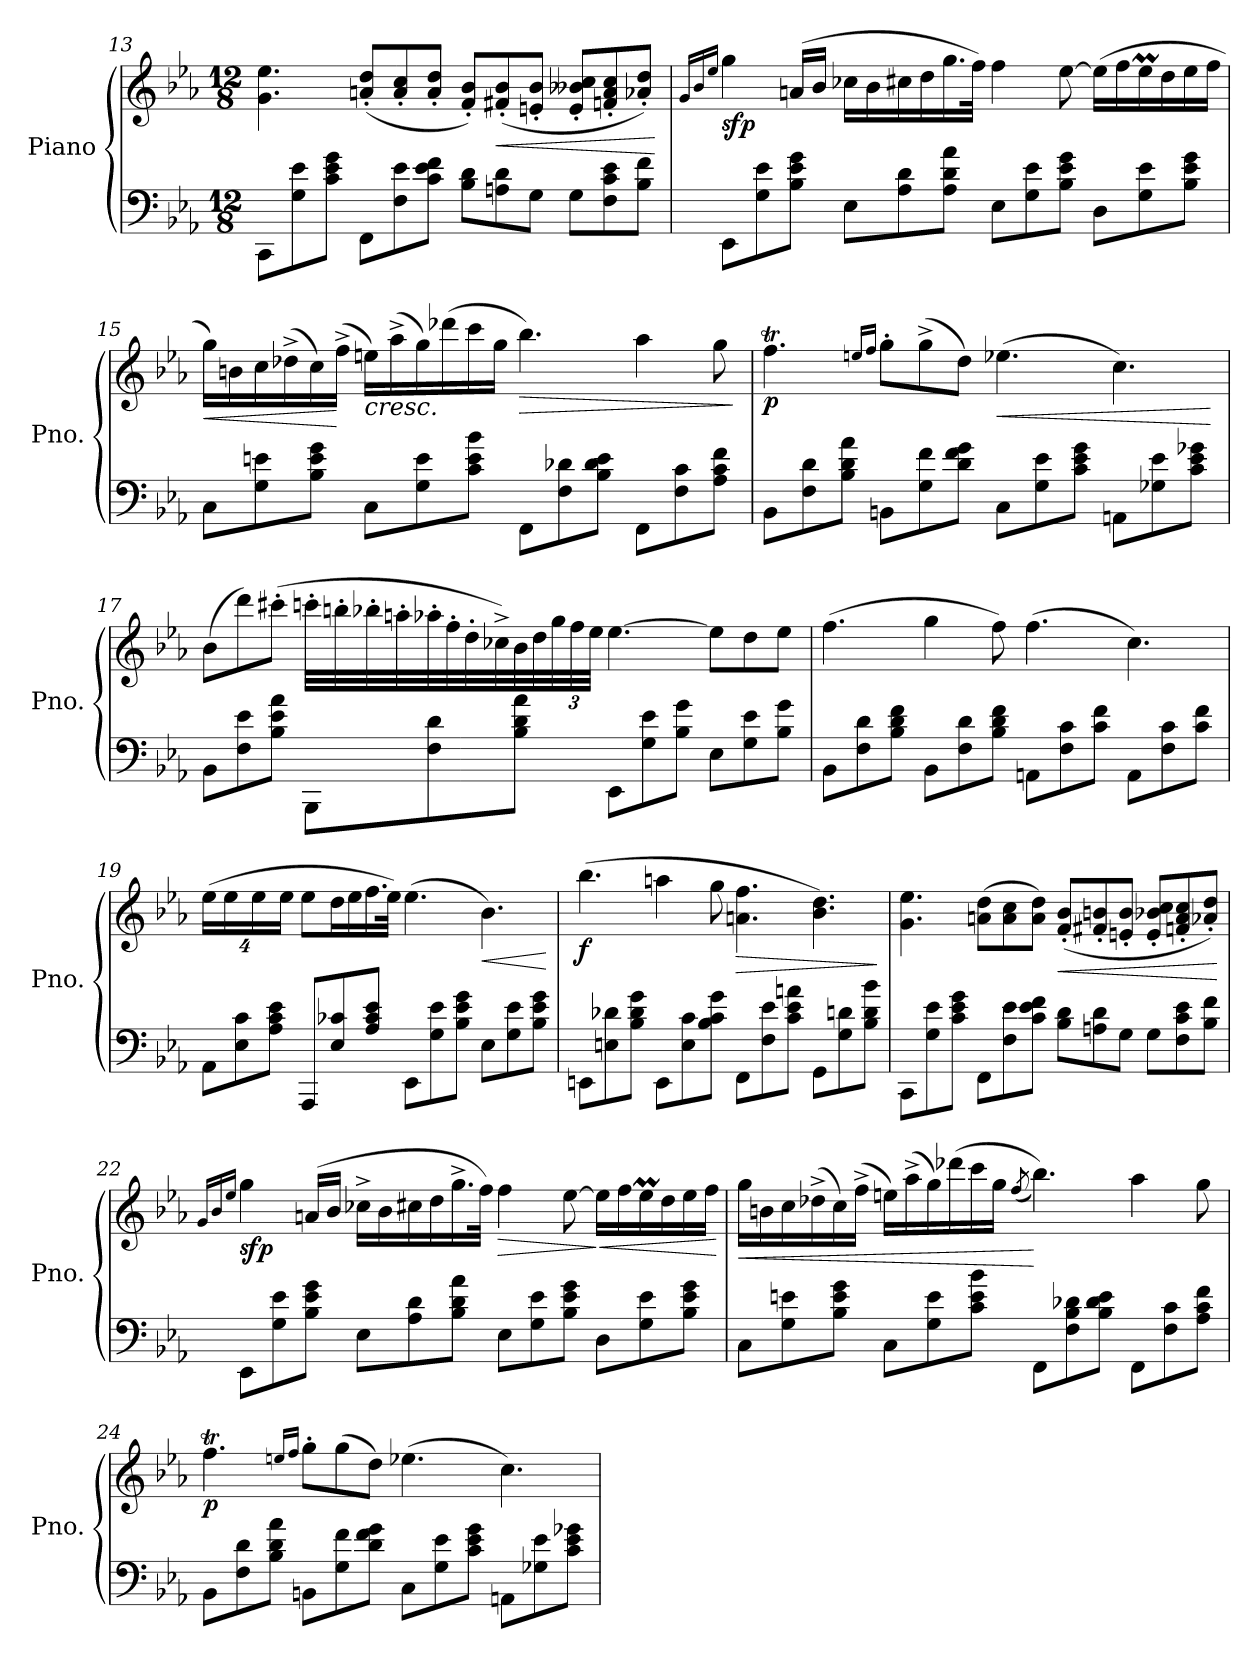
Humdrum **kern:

**kern	**kern	**dynam
*part1	*part1	*part1
*staff2	*staff1	*staff1/2
*I"Piano	*	*
*I'Pno.	*	*
*clefF4	*clefG2	*
*k[b-e-a-]	*k[b-e-a-]	*
*M12/8	*M12/8	*
=13	=13	=13
8CC\L	4.g\ 4.ee-\	.
8G\ 8e-\	.	.
8c\ 8e-\ 8g\J	.	.
8FF\L	(8an/' 8dd/'L	.
8F\ 8e-\	8a/' 8cc/'	.
8c\ 8e-\ 8f\J	8a/' 8dd/'J	.
8B-\ 8d\L	8f/' 8b-/'L)	.
!	!	!LO:HP:b
8An\ 8d\	(8f#X/' 8b-/'	<
8G\J	8en/' 8b-/'J	.
8G\L	8e/' 8b--X/' 8cc/'L	.
8F\ 8c\ 8e-\	8fn/' 8a/' 8cc/'	.
8B-\ 8f\J	8a-X/' 8dd/'J)	.
.	.	[
=14	=14	=14
.	16qg/LL	.
.	16qb-/	.
.	16qee-/JJ	.
!	!	!LO:DY:b
8EE-\L	4gg\	sfp
8G\ 8e-\	.	.
8B-\ 8e-\ 8g\J	(16an/LL	.
.	16b-/JJ	.
8E-\L	16cc-X\LL	.
.	16b-\	.
8A-\ 8d\	16cc#X\	.
.	16dd\	.
8A-\ 8d\ 8a-\J	16.gg\	.
.	32ff\JJk)	.
8E-\L	4ff\	.
8G\ 8e-\	.	.
8B-\ 8e-\ 8g\J	[8ee-\	.
8D\L	(16ee-\LL]	.
.	16ff\	.
8G\ 8e-\	16ee-M\	.
.	16dd\	.
8B-\ 8e-\ 8g\J	16ee-\	.
.	16ff\JJ	.
=15	=15	=15
!	!	!LO:HP:b
8C\L	16gg\LL)	<
.	16bn\	.
8G\ 8en\	16cc\	.
.	(16dd-X^\	.
8B-\ 8e\ 8g\J	16cc\)	.
.	(16ff^\JJ	[
!	!	!LO:HP:b
8C\L	16een\LL)	<
.	(16aa-^\	.
8G\ 8e\	16gg\)	.
.	(16ddd-X\	.
8c\ 8e\ 8b-\J	16ccc\	.
.	16gg\JJ	.
!	!	!LO:HP:b
8FF\L	4.bb-\)	>
8F\ 8d-X\	.	.
8B-\ 8d-\ 8e\J	.	.
8FF\L	4aa-\	.
8F\ 8c\	.	.
8A-\ 8c\ 8f\J	8gg\	.
.	.	[ ]
=16	=16	=16
!	!	!LO:DY:b
8BB-\L	4.ffT\	p
8F\ 8d\	.	.
8B-\ 8d\ 8a-\J	.	.
.	16qeen/LL	.
.	16qff/JJ	.
8BBn\L	8gg'\L	.
8G\ 8f\	(8gg^\	.
8d\ 8f\ 8g\J	8dd\J)	.
!	!	!LO:HP:b
8C\L	(4.ee-X\	<
8G\ 8e-\	.	.
8c\ 8e-\ 8g\J	.	.
8AAn\L	4.cc\)	.
8G-X\ 8e-\	.	.
8c\ 8e-\ 8g-X\J	.	.
.	.	[
!!LO:LB:g=z
=17	=17	=17
8BB-\L	(8b-\L	.
8F\ 8e-\	8ddd\)	.
8B-\ 8e-\ 8a-\J	(8ccc#X'\J	.
8BBB-\L	32cccn'\LLL	.
.	32bbn'\	.
.	32bb-X'\	.
.	32aan'\	.
8F\ 8d\	32aa-X'\	.
.	32ff'\	.
.	32dd'\	.
.	32cc-X^\)	.
8B-\ 8d\ 8a-\J	32b-\	.
.	32dd\	.
*	*Xbrackettup	*
.	48gg\	.
.	48ff\	.
.	48ee-\JJJ	.
8EE-\L	[4.ee-\	.
8G\ 8e-\	.	.
8B-\ 8g\J	.	.
8E-\L	8ee-\L]	.
8G\ 8e-\	8dd\	.
8B-\ 8g\J	8ee-\J	.
=18	=18	=18
8BB-\L	(4.ff\	.
8F\ 8d\	.	.
8B-\ 8d\ 8f\J	.	.
8BB-\L	4gg\	.
8F\ 8d\	.	.
8B-\ 8d\ 8f\J	8ff\)	.
8AAn\L	(4.ff\	.
8F\ 8c\	.	.
8c\ 8f\J	.	.
8AA\L	4.cc\)	.
8F\ 8c\	.	.
8c\ 8f\J	.	.
=19	=19	=19
8AA-\L	(32%3ee-\L	.
.	32%3ee-\	.
8E-\ 8c\	.	.
.	32%3ee-\	.
8A-\ 8c\ 8e-\J	.	.
.	32%3ee-\J	.
8AAA-/L	8ee-\L	.
8E-/ 8c-X/	16dd\L	.
.	16ee-\	.
8A-/ 8c-/ 8e-/J	16.ff\	.
.	32ee-\JJk)	.
8EE-\L	(4.ee-\	.
8G\ 8e-\	.	.
8B-\ 8e-\ 8g\J	.	.
!	!	!LO:HP:b
8E-\L	4.b-\)	<
8G\ 8e-\	.	.
8B-\ 8e-\ 8g\J	.	.
.	.	[
=20	=20	=20
!	!	!LO:DY:b
8EEn\L	(4.bb-\	f
8En\ 8d-X\	.	.
8B-\ 8d-\ 8g\J	.	.
8EE\L	4aan\	.
8E\ 8c\	.	.
8B-\ 8c\ 8g\J	8gg\	.
!	!	!LO:HP:b
8FF\L	4.an\ 4.ff\	>
8F\ 8e-\	.	.
8c\ 8e-\ 8an\J	.	.
8GG\L	4.b-\ 4.dd\)	.
8G\ 8dn\	.	.
8B-\ 8d\ 8b-\J	.	.
.	.	]
=21	=21	=21
8CC\L	4.g\ 4.ee-\	.
8G\ 8e-\	.	.
8c\ 8e-\ 8g\J	.	.
8FF\L	(8an\ 8dd\L	.
8F\ 8e-\	8a\ 8cc\	.
8c\ 8e-\ 8f\J	8a\ 8dd\J)	.
!	!	!LO:HP:b
8B-\ 8d\L	(8f/' 8b-/'L	<
8An\ 8d\	8f#X/' 8bn/'	.
8G\J	8en/' 8b/'J	.
8G\L	8e/' 8b-X/' 8cc/'L	.
8F\ 8c\ 8e-\	8fn/' 8a/' 8cc/'	.
8B-\ 8f\J	8a-X/' 8dd/'J)	.
.	.	[
!!LO:LB:g=z
=22	=22	=22
.	16qg/LL	.
.	16qb-/	.
.	16qee-/JJ	.
!	!	!LO:DY:b
8EE-\L	4gg\	sfp
8G\ 8e-\	.	.
8B-\ 8e-\ 8g\J	(16an/LL	.
.	16b-/JJ	.
8E-\L	16cc-X^\LL	.
.	16b-\	.
8A-\ 8d\	16cc#X\	.
.	16dd\	.
8B-\ 8d\ 8a-\J	16.gg^\	.
.	32ff\JJk)	.
!	!	!LO:HP:b
8E-\L	4ff\	>
8G\ 8e-\	.	.
8B-\ 8e-\ 8g\J	[8ee-\	.
!	!	!LO:HP:n=1:b
8D\L	16ee-\LL]	] <
.	16ff\	.
8G\ 8e-\	16ee-M\	.
.	16dd\	.
8B-\ 8e-\ 8g\J	16ee-\	.
.	16ff\JJ	.
.	.	[
=23	=23	=23
!	!	!LO:HP:b
8C\L	16gg\LL	<
.	16bn\	.
8G\ 8en\	16cc\	.
.	(16dd-X^\	.
8B-\ 8e\ 8g\J	16cc\)	.
.	(16ff^\JJ	.
8C\L	16een\LL)	.
.	(16aa-^\	.
8G\ 8e\	16gg\)	.
.	(16ddd-X\	.
8c\ 8e\ 8b-\J	16ccc\	.
.	16gg\JJ	.
.	(8qff/	.
8FF\L	4.bb-\))	[
8F\ 8B-\ 8d-X\	.	.
8B-\ 8d-\ 8e\J	.	.
8FF\L	4aa-\	.
8F\ 8c\	.	.
8A-\ 8c\ 8f\J	8gg\	.
=24	=24	=24
!	!	!LO:DY:b
8BB-\L	4.ffT\	p
8F\ 8d\	.	.
8B-\ 8d\ 8a-\J	.	.
.	16qeen/LL	.
.	16qff/JJ	.
8BBn\L	8gg'\L	.
8G\ 8f\	(8gg\	.
8d\ 8f\ 8g\J	8dd\J)	.
8C\L	(4.ee-X\	.
8G\ 8e-\	.	.
8c\ 8e-\ 8g\J	.	.
8AAn\L	4.cc\)	.
8G-X\ 8e-\	.	.
8c\ 8e-\ 8g-X\J	.	.
=	=	=
*-	*-	*-
